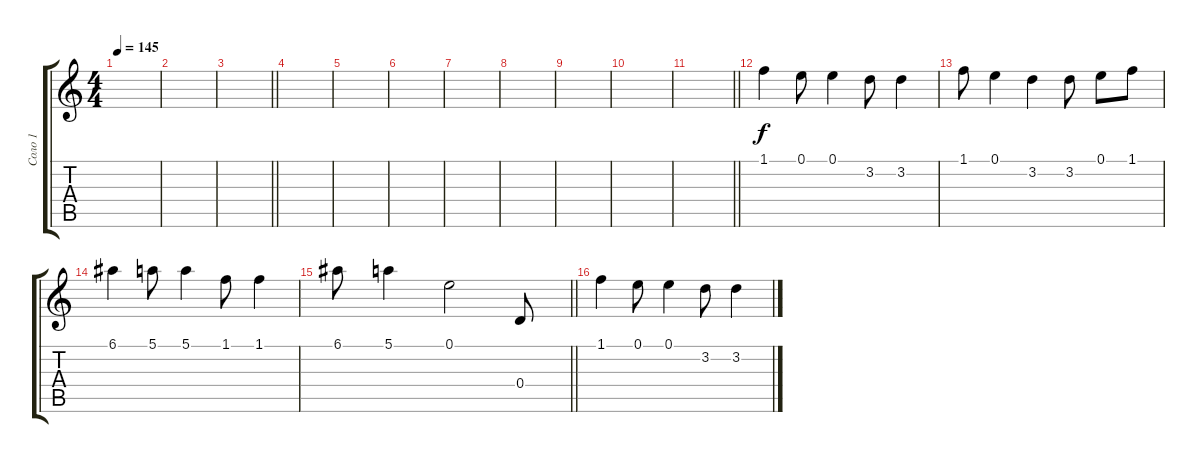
\track ("Соло 1" "Соло 1") {instrument distortionguitar}
\staff {score tabs}
\tuning (E4 B3 G3 D3 A2 E2) {hide}
\ts (4 4)
\tempo 145
\clef g2
\ks c
|
|
\barLineRight lightlight
|
|
|
|
|
|
|
|
\barLineRight lightlight
|
1.1.4 0.1.8 0.1.4 3.2.8 3.2.4 |
1.1.8 0.1.4 3.2.4 3.2.8 0.1.8 1.1.8 |
6.1.4 5.1.8 5.1.4 1.1.8 1.1.4 |
\barLineRight lightlight
6.1.8 5.1.4 0.1.2 0.4.8 |
1.1.4 0.1.8 0.1.4 3.2.8 3.2.4
